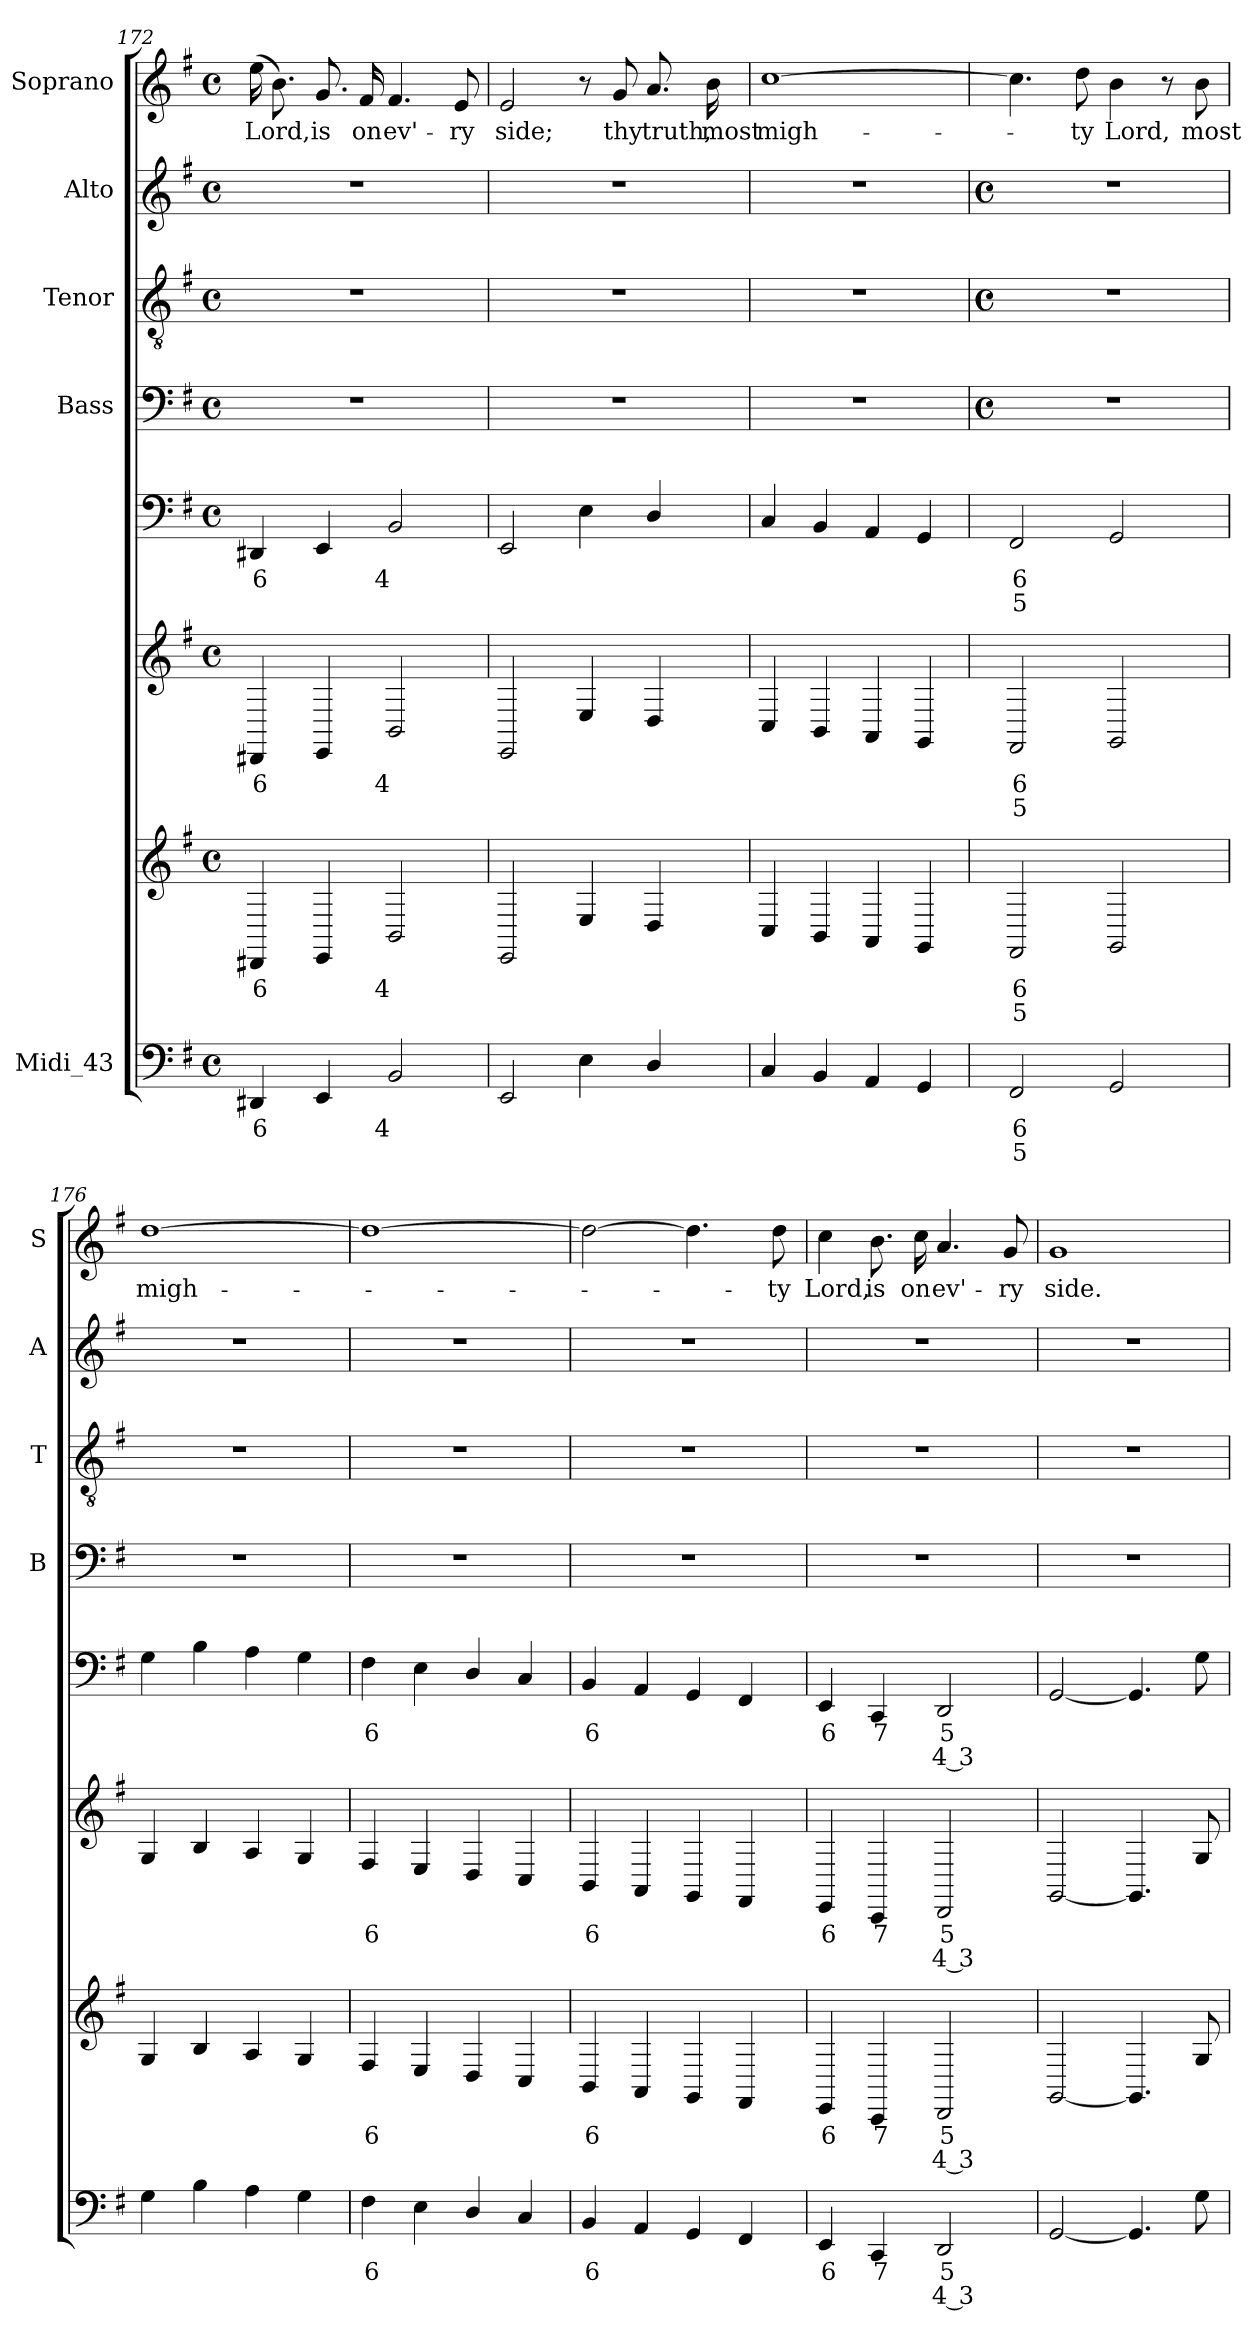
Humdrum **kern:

**kern	**text	**text	**kern	**text	**text	**kern	**text	**text	**kern	**text	**text	**kern	**kern	**kern	**kern	**text
*part5	*part5	*part5	*part5	*part5	*part5	*part5	*part5	*part5	*part5	*part5	*part5	*part4	*part3	*part2	*part1	*part1
*staff8	*staff8	*staff8	*staff7	*staff7	*staff7	*staff6	*staff6	*staff6	*staff5	*staff5	*staff5	*staff4	*staff3	*staff2	*staff1	*staff1
*I"Midi_43	*	*	*	*	*	*	*	*	*	*	*	*I"Bass	*I"Tenor	*I"Alto	*I"Soprano	*
*	*	*	*	*	*	*	*	*	*	*	*	*I'B	*I'T	*I'A	*I'S	*
*clefF4	*	*	*clefG2	*	*	*clefG2	*	*	*clefF4	*	*	*clefF4	*clefGv2	*clefG2	*clefG2	*
*k[f#]	*	*	*k[f#]	*	*	*k[f#]	*	*	*k[f#]	*	*	*k[f#]	*k[f#]	*k[f#]	*k[f#]	*
*G:	*	*	*G:	*	*	*G:	*	*	*G:	*	*	*G:	*G:	*G:	*G:	*
*M4/4	*	*	*M4/4	*	*	*M4/4	*	*	*M4/4	*	*	*M4/4	*M4/4	*M4/4	*M4/4	*
*met(c)	*	*	*met(c)	*	*	*met(c)	*	*	*met(c)	*	*	*met(c)	*met(c)	*met(c)	*met(c)	*
=172	=172	=172	=172	=172	=172	=172	=172	=172	=172	=172	=172	=172	=172	=172	=172	=172
!	!LO:LY:b	!	!	!LO:LY:b	!	!	!LO:LY:b	!	!	!LO:LY:b	!	!	!	!	!	!LO:LY:b
4DD#X	6	.	4DD#X	6	.	4DD#X	6	.	4DD#X	6	.	1r	1r	1r	(>16eeLL	Lord,
.	.	.	.	.	.	.	.	.	.	.	.	.	.	.	8.bJ)	.
!	!	!	!	!	!	!	!	!	!	!	!	!	!	!	!	!LO:LY:b
4EE	.	.	4EE	.	.	4EE	.	.	4EE	.	.	.	.	.	8.g	is
!	!	!	!	!	!	!	!	!	!	!	!	!	!	!	!	!LO:LY:b
.	.	.	.	.	.	.	.	.	.	.	.	.	.	.	16f#	on
!	!LO:LY:b	!	!	!LO:LY:b	!	!	!LO:LY:b	!	!	!LO:LY:b	!	!	!	!	!	!LO:LY:b
2BB	4	.	2BB	4	.	2BB	4	.	2BB	4	.	.	.	.	4.f#	ev'-
!	!	!	!	!	!	!	!	!	!	!	!	!	!	!	!	!LO:LY:b
.	.	.	.	.	.	.	.	.	.	.	.	.	.	.	8e	-ry
=173	=173	=173	=173	=173	=173	=173	=173	=173	=173	=173	=173	=173	=173	=173	=173	=173
!	!	!	!	!	!	!	!	!	!	!	!	!	!	!	!	!LO:LY:b
2EE	.	.	2EE	.	.	2EE	.	.	2EE	.	.	1r	1r	1r	2e	side;
4E	.	.	4E	.	.	4E	.	.	4E	.	.	.	.	.	8r	.
!	!	!	!	!	!	!	!	!	!	!	!	!	!	!	!	!LO:LY:b
.	.	.	.	.	.	.	.	.	.	.	.	.	.	.	8g	thy
!	!	!	!	!	!	!	!	!	!	!	!	!	!	!	!	!LO:LY:b
4D/	.	.	4D/	.	.	4D/	.	.	4D/	.	.	.	.	.	8.a	truth,
!	!	!	!	!	!	!	!	!	!	!	!	!	!	!	!	!LO:LY:b
.	.	.	.	.	.	.	.	.	.	.	.	.	.	.	16b	most
=174	=174	=174	=174	=174	=174	=174	=174	=174	=174	=174	=174	=174	=174	=174	=174	=174
!	!	!	!	!	!	!	!	!	!	!	!	!	!	!	!	!LO:LY:b
4C	.	.	4C	.	.	4C	.	.	4C	.	.	1r	1r	1r	[1cc	migh-
4BB	.	.	4BB	.	.	4BB	.	.	4BB	.	.	.	.	.	.	.
4AA	.	.	4AA	.	.	4AA	.	.	4AA	.	.	.	.	.	.	.
4GG	.	.	4GG	.	.	4GG	.	.	4GG	.	.	.	.	.	.	.
!!LO:LB:g=z
=175	=175	=175	=175	=175	=175	=175	=175	=175	=175	=175	=175	=175	=175	=175	=175	=175
*	*	*	*	*	*	*	*	*	*	*	*	*M4/4	*M4/4	*M4/4	*	*
*	*	*	*	*	*	*	*	*	*	*	*	*met(c)	*met(c)	*met(c)	*	*
!	!LO:LY:b	!LO:LY:b	!	!LO:LY:b	!LO:LY:b	!	!LO:LY:b	!LO:LY:b	!	!LO:LY:b	!LO:LY:b	!	!	!	!	!
2FF#	6	5	2FF#	6	5	2FF#	6	5	2FF#	6	5	1r	1r	1r	4.cc]	.
!	!	!	!	!	!	!	!	!	!	!	!	!	!	!	!	!LO:LY:b
.	.	.	.	.	.	.	.	.	.	.	.	.	.	.	8dd	ty
!	!	!	!	!	!	!	!	!	!	!	!	!	!	!	!	!LO:LY:b
2GG	.	.	2GG	.	.	2GG	.	.	2GG	.	.	.	.	.	4b	Lord,
.	.	.	.	.	.	.	.	.	.	.	.	.	.	.	8r	.
!	!	!	!	!	!	!	!	!	!	!	!	!	!	!	!	!LO:LY:b
.	.	.	.	.	.	.	.	.	.	.	.	.	.	.	8b	most
=176	=176	=176	=176	=176	=176	=176	=176	=176	=176	=176	=176	=176	=176	=176	=176	=176
!	!	!	!	!	!	!	!	!	!	!	!	!	!	!	!	!LO:LY:b
4G	.	.	4G	.	.	4G	.	.	4G	.	.	1r	1r	1r	[1dd	migh-
4B	.	.	4B	.	.	4B	.	.	4B	.	.	.	.	.	.	.
4A	.	.	4A	.	.	4A	.	.	4A	.	.	.	.	.	.	.
4G	.	.	4G	.	.	4G	.	.	4G	.	.	.	.	.	.	.
=177	=177	=177	=177	=177	=177	=177	=177	=177	=177	=177	=177	=177	=177	=177	=177	=177
!	!LO:LY:b	!	!	!LO:LY:b	!	!	!LO:LY:b	!	!	!LO:LY:b	!	!	!	!	!	!
4F#	6	.	4F#	6	.	4F#	6	.	4F#	6	.	1r	1r	1r	1dd_	.
4E	.	.	4E	.	.	4E	.	.	4E	.	.	.	.	.	.	.
4D/	.	.	4D/	.	.	4D/	.	.	4D/	.	.	.	.	.	.	.
4C	.	.	4C	.	.	4C	.	.	4C	.	.	.	.	.	.	.
=178	=178	=178	=178	=178	=178	=178	=178	=178	=178	=178	=178	=178	=178	=178	=178	=178
!	!LO:LY:b	!	!	!LO:LY:b	!	!	!LO:LY:b	!	!	!LO:LY:b	!	!	!	!	!	!
4BB	6	.	4BB	6	.	4BB	6	.	4BB	6	.	1r	1r	1r	2dd_	.
4AA	.	.	4AA	.	.	4AA	.	.	4AA	.	.	.	.	.	.	.
4GG	.	.	4GG	.	.	4GG	.	.	4GG	.	.	.	.	.	4.dd]	.
4FF#	.	.	4FF#	.	.	4FF#	.	.	4FF#	.	.	.	.	.	.	.
!	!	!	!	!	!	!	!	!	!	!	!	!	!	!	!	!LO:LY:b
.	.	.	.	.	.	.	.	.	.	.	.	.	.	.	8dd	ty
=179	=179	=179	=179	=179	=179	=179	=179	=179	=179	=179	=179	=179	=179	=179	=179	=179
!	!LO:LY:b	!	!	!LO:LY:b	!	!	!LO:LY:b	!	!	!LO:LY:b	!	!	!	!	!	!LO:LY:b
4EE	6	.	4EE	6	.	4EE	6	.	4EE	6	.	1r	1r	1r	4cc	Lord,
!	!LO:LY:b	!	!	!LO:LY:b	!	!	!LO:LY:b	!	!	!LO:LY:b	!	!	!	!	!	!LO:LY:b
4CC	7	.	4CC	7	.	4CC	7	.	4CC	7	.	.	.	.	8.b	is
!	!	!	!	!	!	!	!	!	!	!	!	!	!	!	!	!LO:LY:b
.	.	.	.	.	.	.	.	.	.	.	.	.	.	.	16cc	on
!	!LO:LY:b	!LO:LY:b	!	!LO:LY:b	!LO:LY:b	!	!LO:LY:b	!LO:LY:b	!	!LO:LY:b	!LO:LY:b	!	!	!	!	!LO:LY:b
2DD	5	4 3	2DD	5	4 3	2DD	5	4 3	2DD	5	4 3	.	.	.	4.a	ev'-
!	!	!	!	!	!	!	!	!	!	!	!	!	!	!	!	!LO:LY:b
.	.	.	.	.	.	.	.	.	.	.	.	.	.	.	8g	-ry
=180	=180	=180	=180	=180	=180	=180	=180	=180	=180	=180	=180	=180	=180	=180	=180	=180
!	!	!	!	!	!	!	!	!	!	!	!	!	!	!	!	!LO:LY:b
[2GG	.	.	[2GG	.	.	[2GG	.	.	[2GG	.	.	1r	1r	1r	1g	side.
4.GG]	.	.	4.GG]	.	.	4.GG]	.	.	4.GG]	.	.	.	.	.	.	.
8G	.	.	8G	.	.	8G	.	.	8G	.	.	.	.	.	.	.
=	=	=	=	=	=	=	=	=	=	=	=	=	=	=	=	=
*-	*-	*-	*-	*-	*-	*-	*-	*-	*-	*-	*-	*-	*-	*-	*-	*-
